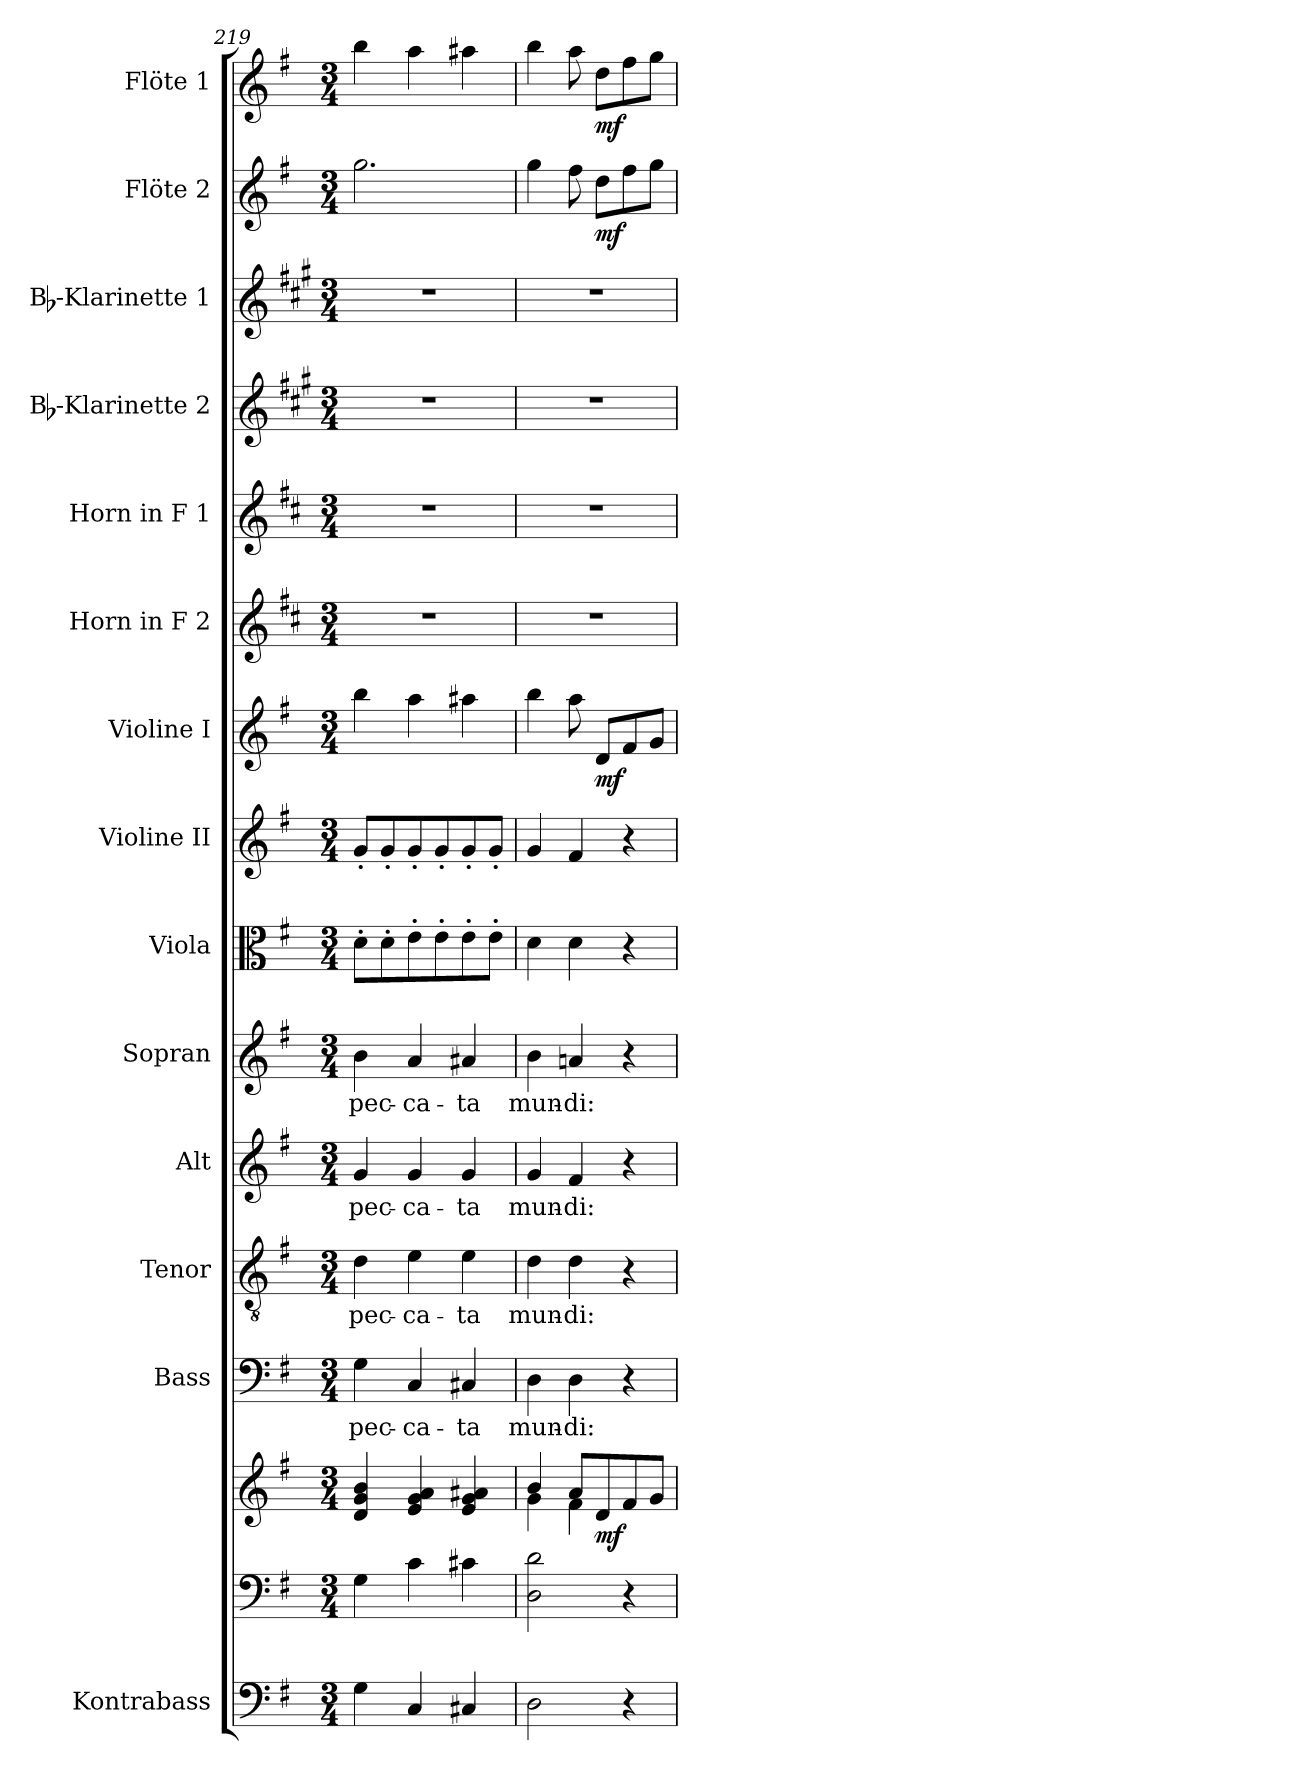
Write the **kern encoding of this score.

**kern	**kern	**kern	**dynam	**kern	**text	**kern	**text	**kern	**text	**kern	**text	**kern	**kern	**kern	**dynam	**kern	**kern	**kern	**kern	**kern	**dynam	**kern	**dynam
*part15	*part14	*part14	*part14	*part13	*part13	*part12	*part12	*part11	*part11	*part10	*part10	*part9	*part8	*part7	*part7	*part6	*part5	*part4	*part3	*part2	*part2	*part1	*part1
*staff16	*staff15	*staff14	*staff14/15	*staff13	*staff13	*staff12	*staff12	*staff11	*staff11	*staff10	*staff10	*staff9	*staff8	*staff7	*staff7	*staff6	*staff5	*staff4	*staff3	*staff2	*staff2	*staff1	*staff1
*I"Kontrabass	*	*	*	*I"Bass	*	*I"Tenor	*	*I"Alt	*	*I"Sopran	*	*I"Viola	*I"Violine II	*I"Violine I	*	*I"Horn in F 2	*I"Horn in F 1	*I"Bb-Klarinette 2	*I"Bb-Klarinette 1	*I"Flöte 2	*	*I"Flöte 1	*
*I'Kb.	*	*	*	*I'B.	*	*I'T.	*	*I'A.	*	*I'S.	*	*I'Vla.	*I'Vl. II	*I'Vl. I	*	*I'Horn 2	*I'Horn 1	*I'Bb Kl. 2	*I'Bb Kl. 1	*I'Fl. 2	*	*I'Fl. 1	*
*clefF4	*clefF4	*clefG2	*	*clefF4	*	*clefGv2	*	*clefG2	*	*clefG2	*	*clefC3	*clefG2	*clefG2	*	*clefG2	*clefG2	*clefG2	*clefG2	*clefG2	*	*clefG2	*
*ITrd7c12	*	*	*	*	*	*	*	*	*	*	*	*	*	*	*	*ITrd4c7	*ITrd4c7	*ITrd1c2	*ITrd1c2	*	*	*	*
*k[f#]	*k[f#]	*k[f#]	*	*k[f#]	*	*k[f#]	*	*k[f#]	*	*k[f#]	*	*k[f#]	*k[f#]	*k[f#]	*	*k[f#]	*k[f#]	*k[f#]	*k[f#]	*k[f#]	*	*k[f#]	*
*G:	*G:	*G:	*	*G:	*	*G:	*	*G:	*	*G:	*	*G:	*G:	*G:	*	*G:	*G:	*G:	*G:	*G:	*	*G:	*
*M3/4	*M3/4	*M3/4	*	*M3/4	*	*M3/4	*	*M3/4	*	*M3/4	*	*M3/4	*M3/4	*M3/4	*	*M3/4	*M3/4	*M3/4	*M3/4	*M3/4	*	*M3/4	*
=219	=219	=219	=219	=219	=219	=219	=219	=219	=219	=219	=219	=219	=219	=219	=219	=219	=219	=219	=219	=219	=219	=219	=219
!	!	!	!	!	!LO:LY:b	!	!LO:LY:b	!	!LO:LY:b	!	!LO:LY:b	!	!	!	!	!	!	!	!	!	!	!	!
4GG\	4G\	4d/ 4g/ 4b/	.	4G\	pec-	4d\	pec-	4g/	pec-	4b\	pec-	8d'>\L	8g'</L	4bb\	.	2.r	2.r	2.r	2.r	2.gg\	.	4bb\	.
.	.	.	.	.	.	.	.	.	.	.	.	8d'>\	8g'</	.	.	.	.	.	.	.	.	.	.
!	!	!	!	!	!LO:LY:b	!	!LO:LY:b	!	!LO:LY:b	!	!LO:LY:b	!	!	!	!	!	!	!	!	!	!	!	!
4CC/	4c\	4e/ 4g/ 4a/	.	4C/	-ca-	4e\	-ca-	4g/	-ca-	4a/	-ca-	8e'>\	8g'</	4aa\	.	.	.	.	.	.	.	4aa\	.
.	.	.	.	.	.	.	.	.	.	.	.	8e'>\	8g'</	.	.	.	.	.	.	.	.	.	.
!	!	!	!	!	!LO:LY:b	!	!LO:LY:b	!	!LO:LY:b	!	!LO:LY:b	!	!	!	!	!	!	!	!	!	!	!	!
4CC#X/	4c#X\	4e/ 4g/ 4a#X/	.	4C#X/	-ta	4e\	-ta	4g/	-ta	4a#X/	-ta	8e'>\	8g'</	4aa#X\	.	.	.	.	.	.	.	4aa#X\	.
.	.	.	.	.	.	.	.	.	.	.	.	8e'>\J	8g'</J	.	.	.	.	.	.	.	.	.	.
=220	=220	=220	=220	=220	=220	=220	=220	=220	=220	=220	=220	=220	=220	=220	=220	=220	=220	=220	=220	=220	=220	=220	=220
*	*	*^	*	*	*	*	*	*	*	*	*	*	*	*	*	*	*	*	*	*	*	*	*
!	!	!	!	!	!	!LO:LY:b	!	!LO:LY:b	!	!LO:LY:b	!	!LO:LY:b	!	!	!	!	!	!	!	!	!	!	!	!
2DD\	2D\ 2d\	4b/	4g\	.	4D\	mun-	4d\	mun-	4g/	mun-	4b\	mun-	4d\	4g/	4bb\	.	2.r	2.r	2.r	2.r	4gg\	.	4bb\	.
!	!	!	!	!	!	!LO:LY:b	!	!LO:LY:b	!	!LO:LY:b	!	!LO:LY:b	!	!	!	!	!	!	!	!	!	!	!	!
.	.	8a/L	4f#\	.	4D\	-di:	4d\	-di:	4f#/	-di:	4an/	-di:	4d\	4f#/	8aa\	.	.	.	.	.	8ff#\	.	8aa\	.
!	!	!	!	!LO:DY:b	!	!	!	!	!	!	!	!	!	!	!	!LO:DY:b	!	!	!	!	!	!LO:DY:b	!	!LO:DY:b
.	.	8d/	.	mf	.	.	.	.	.	.	.	.	.	.	8d/L	mf	.	.	.	.	8dd\L	mf	8dd\L	mf
4r	4r	8f#/	4ryy	.	4r	.	4r	.	4r	.	4r	.	4r	4r	8f#/	.	.	.	.	.	8ff#\	.	8ff#\	.
.	.	8g/J	.	.	.	.	.	.	.	.	.	.	.	.	8g/J	.	.	.	.	.	8gg\J	.	8gg\J	.
*	*	*v	*v	*	*	*	*	*	*	*	*	*	*	*	*	*	*	*	*	*	*	*	*	*
=	=	=	=	=	=	=	=	=	=	=	=	=	=	=	=	=	=	=	=	=	=	=	=
*-	*-	*-	*-	*-	*-	*-	*-	*-	*-	*-	*-	*-	*-	*-	*-	*-	*-	*-	*-	*-	*-	*-	*-
